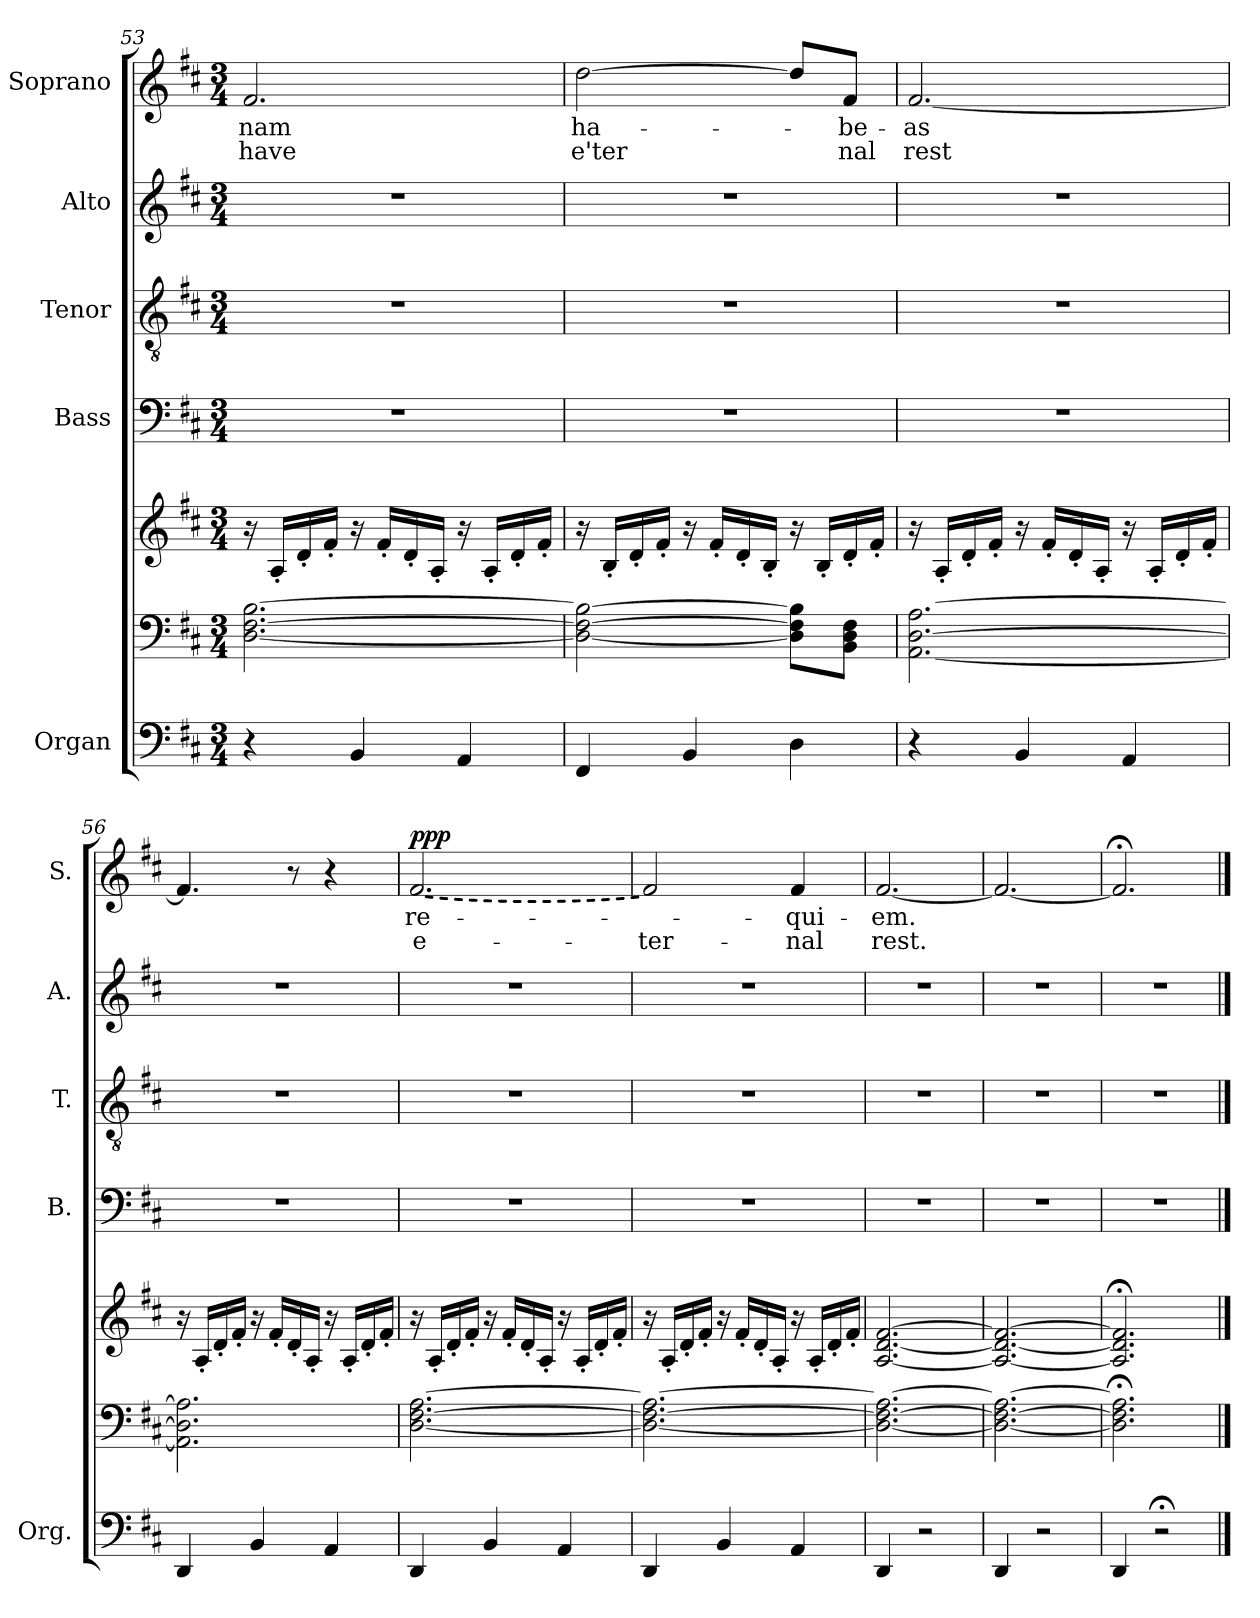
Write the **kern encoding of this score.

**kern	**kern	**kern	**kern	**kern	**kern	**kern	**text	**text	**dynam
*part5	*part5	*part5	*part4	*part3	*part2	*part1	*part1	*part1	*part1
*staff7	*staff6	*staff5	*staff4	*staff3	*staff2	*staff1	*staff1	*staff1	*staff1
*I"Organ	*	*	*I"Bass	*I"Tenor	*I"Alto	*I"Soprano	*	*	*
*I'Org.	*	*	*I'B.	*I'T.	*I'A.	*I'S.	*	*	*
*clefF4	*clefF4	*clefG2	*clefF4	*clefGv2	*clefG2	*clefG2	*	*	*
*k[f#c#]	*k[f#c#]	*k[f#c#]	*k[f#c#]	*k[f#c#]	*k[f#c#]	*k[f#c#]	*	*	*
*D:	*D:	*D:	*D:	*D:	*D:	*D:	*	*	*
*M3/4	*M3/4	*M3/4	*M3/4	*M3/4	*M3/4	*M3/4	*	*	*
=53	=53	=53	=53	=53	=53	=53	=53	=53	=53
!	!	!	!	!	!	!	!LO:LY:b	!LO:LY:b	!
4r	[2.D\ [2.F#\ [2.B\	16r	2.r	2.r	2.r	2.f#/	-nam	have	.
.	.	16A'/LL	.	.	.	.	.	.	.
.	.	16d'/	.	.	.	.	.	.	.
.	.	16f#'/JJ	.	.	.	.	.	.	.
4BB/	.	16r	.	.	.	.	.	.	.
.	.	16f#'/LL	.	.	.	.	.	.	.
.	.	16d'/	.	.	.	.	.	.	.
.	.	16A'/JJ	.	.	.	.	.	.	.
4AA/	.	16r	.	.	.	.	.	.	.
.	.	16A'/LL	.	.	.	.	.	.	.
.	.	16d'/	.	.	.	.	.	.	.
.	.	16f#'/JJ	.	.	.	.	.	.	.
!!LO:LB:g=z
=54	=54	=54	=54	=54	=54	=54	=54	=54	=54
!	!	!	!	!	!	!	!LO:LY:b	!LO:LY:b	!
4FF#/	2D\_ 2F#\_ 2B\_	16r	2.r	2.r	2.r	[2dd\	ha-	-e'ter	.
.	.	16B'/LL	.	.	.	.	.	.	.
.	.	16d'/	.	.	.	.	.	.	.
.	.	16f#'/JJ	.	.	.	.	.	.	.
4BB/	.	16r	.	.	.	.	.	.	.
.	.	16f#'/LL	.	.	.	.	.	.	.
.	.	16d'/	.	.	.	.	.	.	.
.	.	16B'/JJ	.	.	.	.	.	.	.
4D\	8D\] 8F#\] 8B\]L	16r	.	.	.	8dd/L]	.	.	.
.	.	16B'/LL	.	.	.	.	.	.	.
!	!	!	!	!	!	!	!LO:LY:b	!LO:LY:b	!
.	8BB\ 8D\ 8F#\J	16d'/	.	.	.	8f#/J	-be-	nal	.
.	.	16f#'/JJ	.	.	.	.	.	.	.
=55	=55	=55	=55	=55	=55	=55	=55	=55	=55
!	!	!	!	!	!	!	!LO:LY:b	!LO:LY:b	!
4r	[2.AA\ [2.D\ [2.A\	16r	2.r	2.r	2.r	[2.f#/	-as	rest	.
.	.	16A'/LL	.	.	.	.	.	.	.
.	.	16d'/	.	.	.	.	.	.	.
.	.	16f#'/JJ	.	.	.	.	.	.	.
4BB/	.	16r	.	.	.	.	.	.	.
.	.	16f#'/LL	.	.	.	.	.	.	.
.	.	16d'/	.	.	.	.	.	.	.
.	.	16A'/JJ	.	.	.	.	.	.	.
4AA/	.	16r	.	.	.	.	.	.	.
.	.	16A'/LL	.	.	.	.	.	.	.
.	.	16d'/	.	.	.	.	.	.	.
.	.	16f#'/JJ	.	.	.	.	.	.	.
=56	=56	=56	=56	=56	=56	=56	=56	=56	=56
4DD/	2.AA\] 2.D\] 2.A\]	16r	2.r	2.r	2.r	4.f#/]	.	.	.
.	.	16A'/LL	.	.	.	.	.	.	.
.	.	16d'/	.	.	.	.	.	.	.
.	.	16f#'/JJ	.	.	.	.	.	.	.
4BB/	.	16r	.	.	.	.	.	.	.
.	.	16f#'/LL	.	.	.	.	.	.	.
.	.	16d'/	.	.	.	8r	.	.	.
.	.	16A'/JJ	.	.	.	.	.	.	.
4AA/	.	16r	.	.	.	4r	.	.	.
.	.	16A'/LL	.	.	.	.	.	.	.
.	.	16d'/	.	.	.	.	.	.	.
.	.	16f#'/JJ	.	.	.	.	.	.	.
!!LO:LB:g=z
=57	=57	=57	=57	=57	=57	=57	=57	=57	=57
!	!	!	!	!	!	!LO:T:dash	!LO:LY:b	!LO:LY:b	!LO:DY:b
4DD/	[2.D\ [2.F#\ [2.A\	16r	2.r	2.r	2.r	[2.f#/	re-	e-	ppp
.	.	16A'/LL	.	.	.	.	.	.	.
.	.	16d'/	.	.	.	.	.	.	.
.	.	16f#'/JJ	.	.	.	.	.	.	.
4BB/	.	16r	.	.	.	.	.	.	.
.	.	16f#'/LL	.	.	.	.	.	.	.
.	.	16d'/	.	.	.	.	.	.	.
.	.	16A'/JJ	.	.	.	.	.	.	.
4AA/	.	16r	.	.	.	.	.	.	.
.	.	16A'/LL	.	.	.	.	.	.	.
.	.	16d'/	.	.	.	.	.	.	.
.	.	16f#'/JJ	.	.	.	.	.	.	.
=58	=58	=58	=58	=58	=58	=58	=58	=58	=58
!	!	!	!	!	!	!	!	!LO:LY:b	!
4DD/	2.D\_ 2.F#\_ 2.A\_	16r	2.r	2.r	2.r	2f#/]	.	-ter-	.
.	.	16A'/LL	.	.	.	.	.	.	.
.	.	16d'/	.	.	.	.	.	.	.
.	.	16f#'/JJ	.	.	.	.	.	.	.
4BB/	.	16r	.	.	.	.	.	.	.
.	.	16f#'/LL	.	.	.	.	.	.	.
.	.	16d'/	.	.	.	.	.	.	.
.	.	16A'/JJ	.	.	.	.	.	.	.
!	!	!	!	!	!	!	!LO:LY:b	!LO:LY:b	!
4AA/	.	16r	.	.	.	4f#/	-qui-	-nal	.
.	.	16A'/LL	.	.	.	.	.	.	.
.	.	16d'/	.	.	.	.	.	.	.
.	.	16f#'/JJ	.	.	.	.	.	.	.
=59	=59	=59	=59	=59	=59	=59	=59	=59	=59
!	!	!	!	!	!	!	!LO:LY:b	!LO:LY:b	!
4DD/	2.D\_ 2.F#\_ 2.A\_	[2.A/ [2.d/ [2.f#/	2.r	2.r	2.r	[2.f#/	-em.	rest.	.
2r	.	.	.	.	.	.	.	.	.
=60	=60	=60	=60	=60	=60	=60	=60	=60	=60
4DD/	2.D\_ 2.F#\_ 2.A\_	2.A/_ 2.d/_ 2.f#/_	2.r	2.r	2.r	2.f#/_	.	.	.
2r	.	.	.	.	.	.	.	.	.
=61	=61	=61	=61	=61	=61	=61	=61	=61	=61
4DD/	2.D\];< 2.F#\];< 2.A\];<	2.A/]; 2.d/]; 2.f#/];	2.r	2.r	2.r	2.f#;/]	.	.	.
2r;<	.	.	.	.	.	.	.	.	.
==	==	==	==	==	==	==	==	==	==
*-	*-	*-	*-	*-	*-	*-	*-	*-	*-
